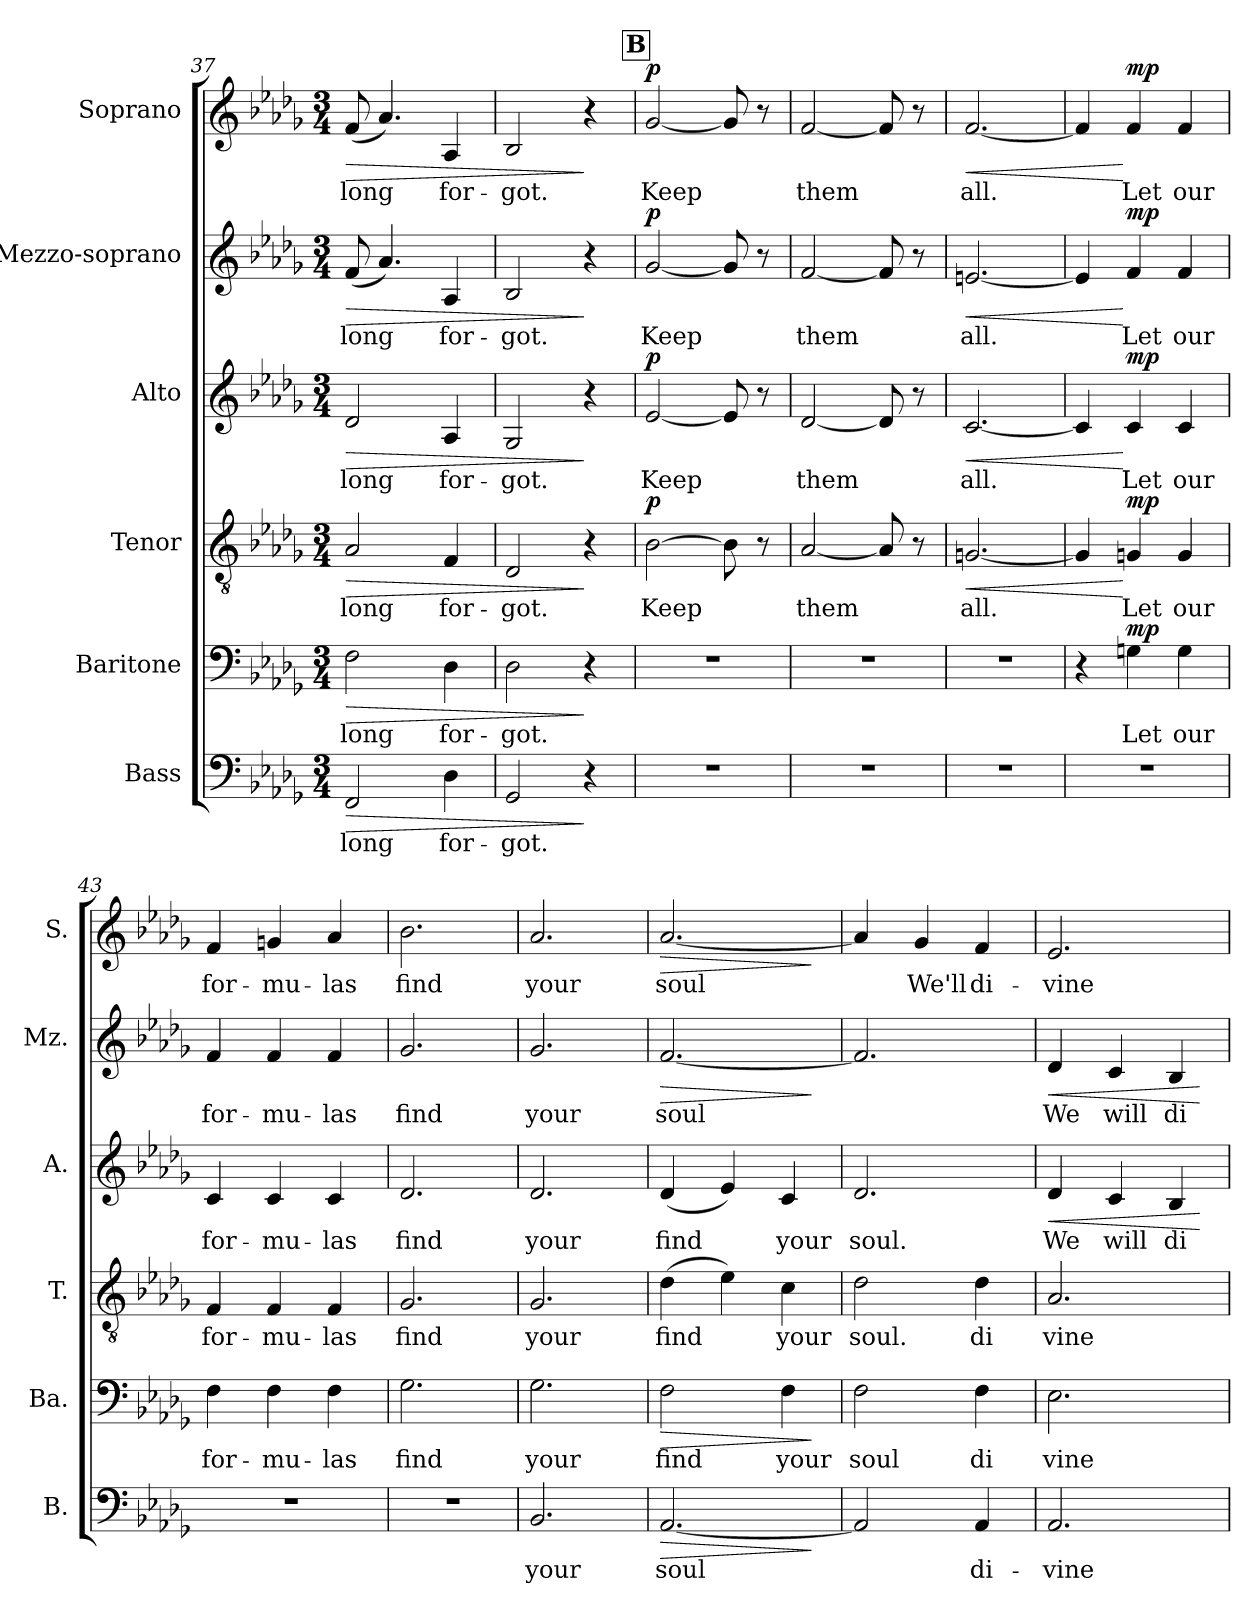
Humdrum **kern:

**kern	**text	**dynam	**kern	**text	**dynam	**kern	**text	**dynam	**kern	**text	**dynam	**kern	**text	**dynam	**kern	**text	**dynam
*part6	*part6	*part6	*part5	*part5	*part5	*part4	*part4	*part4	*part3	*part3	*part3	*part2	*part2	*part2	*part1	*part1	*part1
*staff6	*staff6	*staff6	*staff5	*staff5	*staff5	*staff4	*staff4	*staff4	*staff3	*staff3	*staff3	*staff2	*staff2	*staff2	*staff1	*staff1	*staff1
*I"Bass	*	*	*I"Baritone	*	*	*I"Tenor	*	*	*I"Alto	*	*	*I"Mezzo-soprano	*	*	*I"Soprano	*	*
*I'B.	*	*	*I'Ba.	*	*	*I'T.	*	*	*I'A.	*	*	*I'Mz.	*	*	*I'S.	*	*
!!LO:LB:g=z
*clefF4	*	*	*clefF4	*	*	*clefGv2	*	*	*clefG2	*	*	*clefG2	*	*	*clefG2	*	*
*k[b-e-a-d-g-]	*	*	*k[b-e-a-d-g-]	*	*	*k[b-e-a-d-g-]	*	*	*k[b-e-a-d-g-]	*	*	*k[b-e-a-d-g-]	*	*	*k[b-e-a-d-g-]	*	*
*M3/4	*	*	*M3/4	*	*	*M3/4	*	*	*M3/4	*	*	*M3/4	*	*	*M3/4	*	*
=37	=37	=37	=37	=37	=37	=37	=37	=37	=37	=37	=37	=37	=37	=37	=37	=37	=37
!	!LO:LY:b	!LO:HP:b	!	!LO:LY:b	!LO:HP:b	!	!LO:LY:b	!LO:HP:b	!	!LO:LY:b	!LO:HP:b	!	!LO:LY:b	!LO:HP:b	!	!LO:LY:b	!LO:HP:b
2FF/	long	>	2F\	long	>	2A-/	long	>	2d-/	long	>	(8f/	long	>	(8f/	long	>
.	.	.	.	.	.	.	.	.	.	.	.	4.a-/)	.	.	4.a-/)	.	.
!	!LO:LY:b	!	!	!LO:LY:b	!	!	!LO:LY:b	!	!	!LO:LY:b	!	!	!LO:LY:b	!	!	!LO:LY:b	!
4D-\	for-	.	4D-\	for-	.	4F/	for-	.	4A-/	for-	.	4A-/	for-	.	4A-/	for-	.
=38	=38	=38	=38	=38	=38	=38	=38	=38	=38	=38	=38	=38	=38	=38	=38	=38	=38
!	!LO:LY:b	!	!	!LO:LY:b	!	!	!LO:LY:b	!	!	!LO:LY:b	!	!	!LO:LY:b	!	!	!LO:LY:b	!
2GG-/	-got.	.	2D-\	-got.	.	2D-/	-got.	.	2G-/	-got.	.	2B-/	-got.	.	2B-/	-got.	.
4r	.	]	4r	.	]	4r	.	]	4r	.	]	4r	.	]	4r	.	]
!!LO:REH:place=s1:a:B:fs=14:t=B
=39	=39	=39	=39	=39	=39	=39	=39	=39	=39	=39	=39	=39	=39	=39	=39	=39	=39
!	!	!	!	!	!	!	!LO:LY:b	!LO:DY:a	!	!LO:LY:b	!LO:DY:a	!	!LO:LY:b	!LO:DY:a	!	!LO:LY:b	!LO:DY:a
2.r	.	.	2.r	.	.	[2B-\	Keep	p	[2e-/	Keep	p	[2g-/	Keep	p	[2g-/	Keep	p
.	.	.	.	.	.	8B-\]	.	.	8e-/]	.	.	8g-/]	.	.	8g-/]	.	.
.	.	.	.	.	.	8r	.	.	8r	.	.	8r	.	.	8r	.	.
=40	=40	=40	=40	=40	=40	=40	=40	=40	=40	=40	=40	=40	=40	=40	=40	=40	=40
!	!	!	!	!	!	!	!LO:LY:b	!	!	!LO:LY:b	!	!	!LO:LY:b	!	!	!LO:LY:b	!
2.r	.	.	2.r	.	.	[2A-/	them	.	[2d-/	them	.	[2f/	them	.	[2f/	them	.
.	.	.	.	.	.	8A-/]	.	.	8d-/]	.	.	8f/]	.	.	8f/]	.	.
.	.	.	.	.	.	8r	.	.	8r	.	.	8r	.	.	8r	.	.
=41	=41	=41	=41	=41	=41	=41	=41	=41	=41	=41	=41	=41	=41	=41	=41	=41	=41
!	!	!	!	!	!	!	!LO:LY:b	!LO:HP:b	!	!LO:LY:b	!LO:HP:b	!	!LO:LY:b	!LO:HP:b	!	!LO:LY:b	!LO:HP:b
2.r	.	.	2.r	.	.	[2.Gn/	all.	<	[2.c/	all.	<	[2.en/	all.	<	[2.f/	all.	<
=42	=42	=42	=42	=42	=42	=42	=42	=42	=42	=42	=42	=42	=42	=42	=42	=42	=42
2.r	.	.	4r	.	.	4G/]	.	.	4c/]	.	.	4e/]	.	.	4f/]	.	.
!	!	!	!	!LO:LY:b	!LO:DY:a	!	!LO:LY:b	!LO:DY:n=1:a	!	!LO:LY:b	!LO:DY:n=1:a	!	!LO:LY:b	!LO:DY:n=1:a	!	!LO:LY:b	!LO:DY:n=1:a
.	.	.	4Gn\	Let	mp	4Gn/	Let	[ mp	4c/	Let	[ mp	4f/	Let	[ mp	4f/	Let	[ mp
!	!	!	!	!LO:LY:b	!	!	!LO:LY:b	!	!	!LO:LY:b	!	!	!LO:LY:b	!	!	!LO:LY:b	!
.	.	.	4G\	our	.	4G/	our	.	4c/	our	.	4f/	our	.	4f/	our	.
=43	=43	=43	=43	=43	=43	=43	=43	=43	=43	=43	=43	=43	=43	=43	=43	=43	=43
!	!	!	!	!LO:LY:b	!	!	!LO:LY:b	!	!	!LO:LY:b	!	!	!LO:LY:b	!	!	!LO:LY:b	!
2.r	.	.	4F\	for-	.	4F/	for-	.	4c/	for-	.	4f/	for-	.	4f/	for-	.
!	!	!	!	!LO:LY:b	!	!	!LO:LY:b	!	!	!LO:LY:b	!	!	!LO:LY:b	!	!	!LO:LY:b	!
.	.	.	4F\	-mu-	.	4F/	-mu-	.	4c/	-mu-	.	4f/	-mu-	.	4gn/	-mu-	.
!	!	!	!	!LO:LY:b	!	!	!LO:LY:b	!	!	!LO:LY:b	!	!	!LO:LY:b	!	!	!LO:LY:b	!
.	.	.	4F\	-las	.	4F/	-las	.	4c/	-las	.	4f/	-las	.	4a-/	-las	.
=44	=44	=44	=44	=44	=44	=44	=44	=44	=44	=44	=44	=44	=44	=44	=44	=44	=44
!	!	!	!	!LO:LY:b	!	!	!LO:LY:b	!	!	!LO:LY:b	!	!	!LO:LY:b	!	!	!LO:LY:b	!
2.r	.	.	2.G-i\	find	.	2.G-i/	find	.	2.d-/	find	.	2.g-/	find	.	2.b-\	find	.
=45	=45	=45	=45	=45	=45	=45	=45	=45	=45	=45	=45	=45	=45	=45	=45	=45	=45
!	!LO:LY:b	!	!	!LO:LY:b	!	!	!LO:LY:b	!	!	!LO:LY:b	!	!	!LO:LY:b	!	!	!LO:LY:b	!
2.BB-/	your	.	2.G-\	your	.	2.G-/	your	.	2.d-/	your	.	2.g-/	your	.	2.a-/	your	.
=46	=46	=46	=46	=46	=46	=46	=46	=46	=46	=46	=46	=46	=46	=46	=46	=46	=46
!	!LO:LY:b	!LO:HP:b	!	!LO:LY:b	!LO:HP:b	!	!LO:LY:b	!	!	!LO:LY:b	!	!	!LO:LY:b	!LO:HP:b	!	!LO:LY:b	!LO:HP:b
[2.AA-/	soul	>	2F\	find	>	(4d-\	find	.	(4d-/	find	.	[2.f/	soul	>	[2.a-/	soul	>
.	.	.	.	.	.	4e-\)	.	.	4e-/)	.	.	.	.	.	.	.	.
!	!	!	!	!LO:LY:b	!	!	!LO:LY:b	!	!	!LO:LY:b	!	!	!	!	!	!	!
.	.	.	4F\	your	.	4c\	your	.	4c/	your	.	.	.	.	.	.	.
.	.	]	.	.	]	.	.	.	.	.	.	.	.	]	.	.	]
!!LO:PB:g=z
=47	=47	=47	=47	=47	=47	=47	=47	=47	=47	=47	=47	=47	=47	=47	=47	=47	=47
!	!	!	!	!LO:LY:b	!	!	!LO:LY:b	!	!	!LO:LY:b	!	!	!	!	!	!	!
2AA-/]	.	.	2F\	soul	.	2d-\	soul.	.	2.d-/	soul.	.	2.f/]	.	.	4a-/]	.	.
!	!	!	!	!	!	!	!	!	!	!	!	!	!	!	!	!LO:LY:b	!
.	.	.	.	.	.	.	.	.	.	.	.	.	.	.	4g-/	We'll	.
!	!LO:LY:b	!	!	!LO:LY:b	!	!	!LO:LY:b	!	!	!	!	!	!	!	!	!LO:LY:b	!
4AA-/	di-	.	4F\	di	.	4d-\	di	.	.	.	.	.	.	.	4f/	di-	.
=48	=48	=48	=48	=48	=48	=48	=48	=48	=48	=48	=48	=48	=48	=48	=48	=48	=48
!	!LO:LY:b	!	!	!LO:LY:b	!	!	!LO:LY:b	!	!	!LO:LY:b	!LO:HP:b	!	!LO:LY:b	!LO:HP:b	!	!LO:LY:b	!
2.AA-/	-vine	.	2.E-\	vine	.	2.A-/	vine	.	4d-/	We	<	4d-/	We	<	2.e-/	-vine	.
!	!	!	!	!	!	!	!	!	!	!LO:LY:b	!	!	!LO:LY:b	!	!	!	!
.	.	.	.	.	.	.	.	.	4c/	will	.	4c/	will	.	.	.	.
!	!	!	!	!	!	!	!	!	!	!LO:LY:b	!	!	!LO:LY:b	!	!	!	!
.	.	.	.	.	.	.	.	.	4B-/	di-	.	4B-/	di-	.	.	.	.
.	.	.	.	.	.	.	.	.	.	.	[	.	.	[	.	.	.
=	=	=	=	=	=	=	=	=	=	=	=	=	=	=	=	=	=
*-	*-	*-	*-	*-	*-	*-	*-	*-	*-	*-	*-	*-	*-	*-	*-	*-	*-
